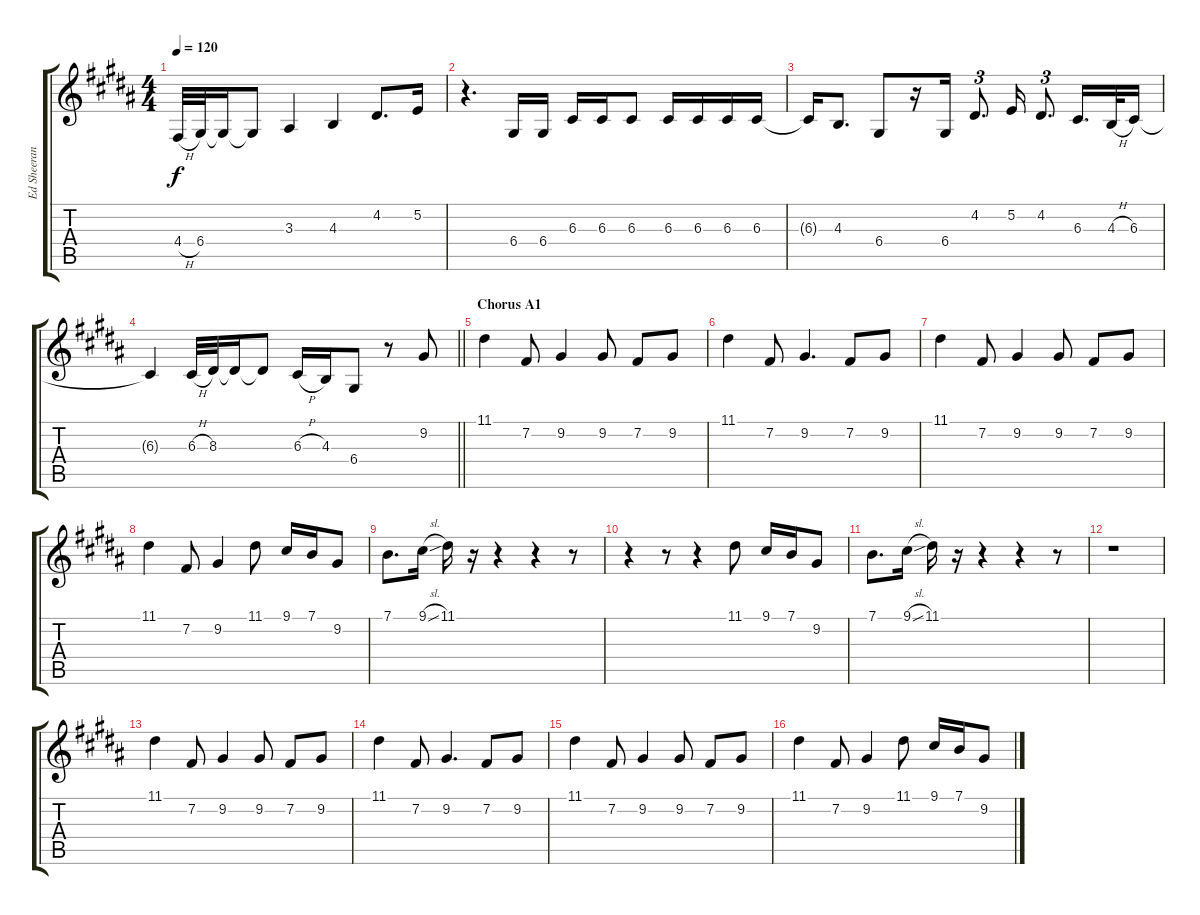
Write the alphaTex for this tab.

\track ("Ed Sheeran Vocals" "Ed Sheeran") {instrument flute}
\staff {score tabs}
\tuning (E4 B3 G3 D3 A2 E2) {hide}
\ts (4 4)
\tempo 120
\clef g2
\ks g#minor
4.4{h}.32{dy f} 6.4.32 6.4{t}.16 6.4{t}.8 3.3.4 4.3.4 4.2.8{d} 5.2.16 |
r.4{d} 6.4.16 6.4.16 6.3.16 6.3.16 6.3.8 6.3.16 6.3.16 6.3.16 6.3.16 |
6.3{t}.16 4.3.8{d} 6.4.8 r.16 6.4.16 4.2.8{d tu (3 2)} 5.2.16 4.2.8{d tu (3 2)} 6.3.16{d} 4.3{h}.32 6.3.16 |
\barLineRight lightlight
6.3{t}.4 6.3{h}.32 8.3.32 8.3{t}.16 8.3{t}.8 6.3{h}.16 4.3.16 6.4.8 r.8 9.2.8 |
\section ("" "Chorus A1")
11.1.4 7.2.8 9.2.4 9.2.8 7.2.8 9.2.8 |
11.1.4 7.2.8 9.2.4{d} 7.2.8 9.2.8 |
11.1.4 7.2.8 9.2.4 9.2.8 7.2.8 9.2.8 |
11.1.4 7.2.8 9.2.4 11.1.8 9.1.16 7.1.16 9.2.8 |
7.1.8{d} 9.1{sl}.16 11.1.16 r.16 r.4 r.4 r.8 |
r.4 r.8 r.4 11.1.8 9.1.16 7.1.16 9.2.8 |
7.1.8{d} 9.1{sl}.16 11.1.16 r.16 r.4 r.4 r.8 |
r.1 |
11.1.4 7.2.8 9.2.4 9.2.8 7.2.8 9.2.8 |
11.1.4 7.2.8 9.2.4{d} 7.2.8 9.2.8 |
11.1.4 7.2.8 9.2.4 9.2.8 7.2.8 9.2.8 |
11.1.4 7.2.8 9.2.4 11.1.8 9.1.16 7.1.16 9.2.8
